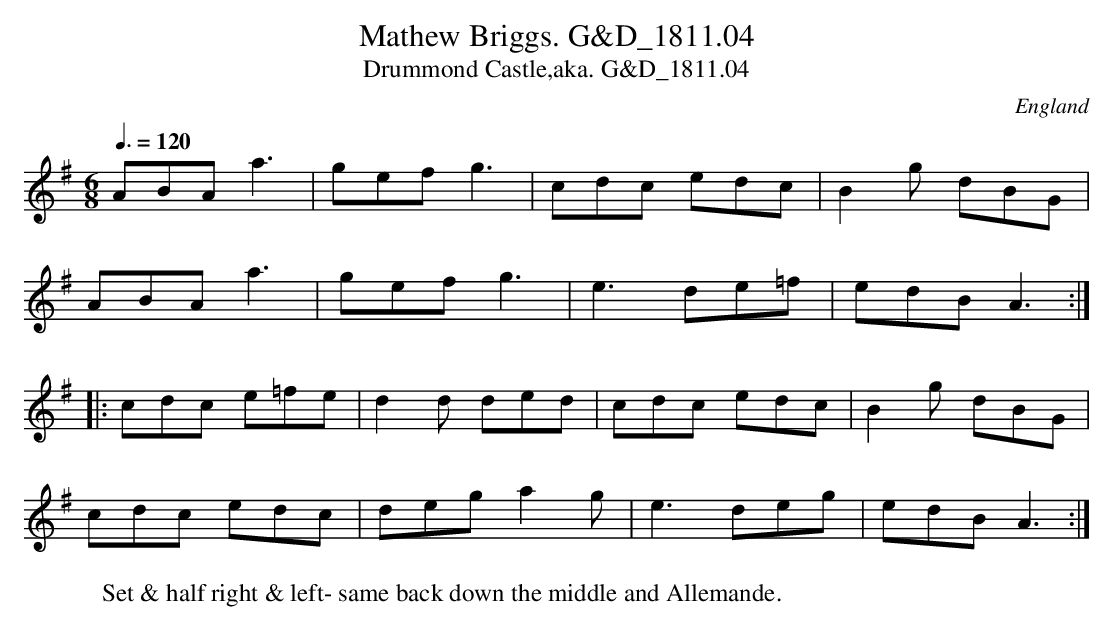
X:1
T:Mathew Briggs. G&D_1811.04
T:Drummond Castle,aka. G&D_1811.04
M:6/8
L:1/8
Q:3/8=120
O:England
W:Set & half right & left- same back down the middle and Allemande.
K:Ador
ABA a3|gefg3|cdc edc|B2g dBG|
ABAa3|gefg3|e3de=f|edBA3:|
|:cdc e=fe|d2d ded|cdc edc|B2g dBG|
cdc edc|dega2g|e3deg|edBA3:|
